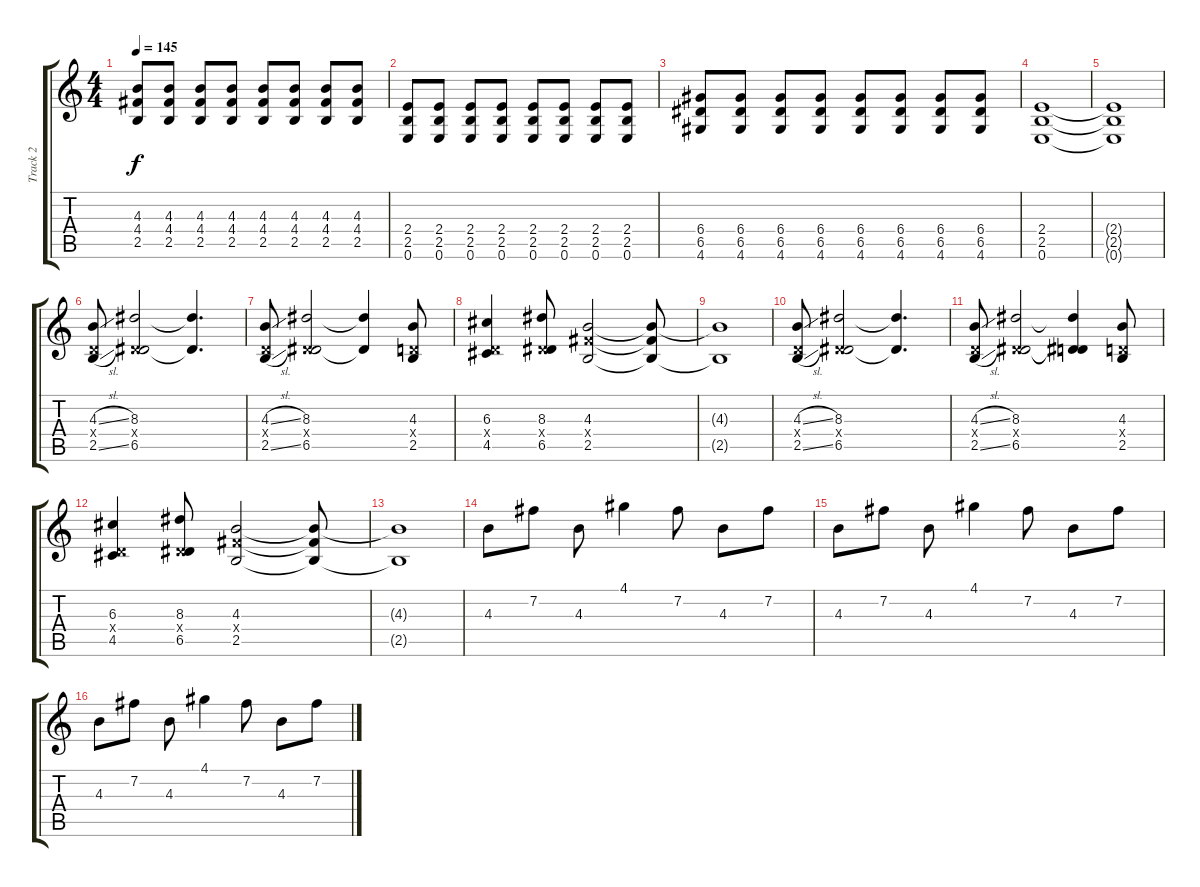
\track ("Track 2" "Track 2") {instrument distortionguitar}
\staff {score tabs}
\tuning (E4 B3 G3 D3 A2 E2) {hide}
\ts (4 4)
\tempo 145
\clef g2
\ks c
(4.3 4.4 2.5).8{dy f} (4.3 4.4 2.5).8 (4.3 4.4 2.5).8 (4.3 4.4 2.5).8 (4.3 4.4 2.5).8 (4.3 4.4 2.5).8 (4.3 4.4 2.5).8 (4.3 4.4 2.5).8 |
(2.4 2.5 0.6).8 (2.4 2.5 0.6).8 (2.4 2.5 0.6).8 (2.4 2.5 0.6).8 (2.4 2.5 0.6).8 (2.4 2.5 0.6).8 (2.4 2.5 0.6).8 (2.4 2.5 0.6).8 |
(6.4 6.5 4.6).8 (6.4 6.5 4.6).8 (6.4 6.5 4.6).8 (6.4 6.5 4.6).8 (6.4 6.5 4.6).8 (6.4 6.5 4.6).8 (6.4 6.5 4.6).8 (6.4 6.5 4.6).8 |
(2.4 2.5 0.6).1 |
(2.4{t} 2.5{t} 0.6{t}).1 |
(4.3{sl} 0.4{x} 2.5{sl}).8{volume 13} (8.3 0.4{x} 6.5).2 (8.3{t} 6.5{t}).4{d} |
(4.3{sl} 0.4{x} 2.5{sl}).8 (8.3 0.4{x} 6.5).2 (8.3{t} 6.5{t}).4 (4.3 0.4{x} 2.5).8 |
(6.3 0.4{x} 4.5).4 (8.3 0.4{x} 6.5).8 (4.3 4.4{x} 2.5).2 (4.3{t} 4.4{t} 2.5{t}).8 |
(4.3{t} 2.5{t}).1 |
(4.3{sl} 0.4{x} 2.5{sl}).8 (8.3 0.4{x} 6.5).2 (8.3{t} 6.5{t}).4{d} |
(4.3{sl} 0.4{x} 2.5{sl}).8 (8.3 0.4{x} 6.5).2 (8.3{t} 0.4{t} 6.5{t}).4 (4.3 0.4{x} 2.5).8 |
(6.3 0.4{x} 4.5).4 (8.3 0.4{x} 6.5).8 (4.3 4.4{x} 2.5).2 (4.3{t} 4.4{t} 2.5{t}).8 |
(4.3{t} 2.5{t}).1 |
4.3.8{instrument electricguitarclean} 7.2.8 4.3.8 4.1.4 7.2.8 4.3.8 7.2.8 |
4.3.8 7.2.8 4.3.8 4.1.4 7.2.8 4.3.8 7.2.8 |
4.3.8 7.2.8 4.3.8 4.1.4 7.2.8 4.3.8 7.2.8
